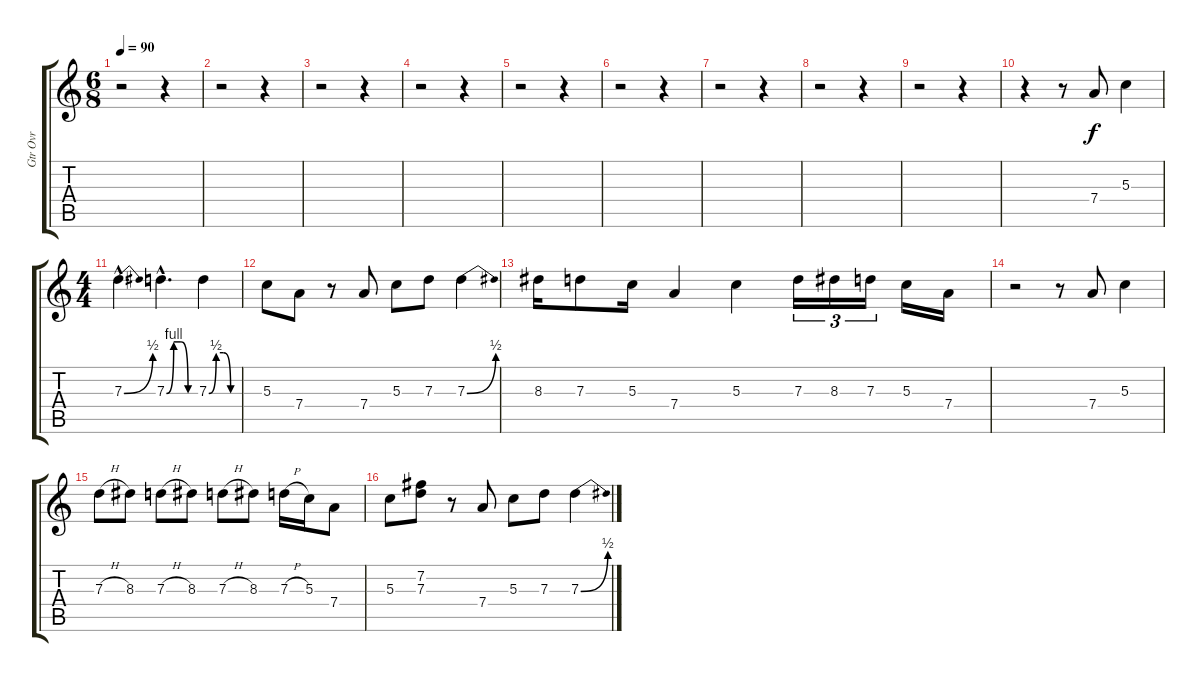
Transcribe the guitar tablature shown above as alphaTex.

\track ("Gtr Ovr" "Gtr Ovr") {instrument overdrivenguitar}
\staff {score tabs}
\tuning (E4 B3 G3 D3 A2 D2) {hide}
\ts (6 8)
\tempo 90
\clef g2
\ks c
r.2{dy f} r.4 |
r.2 r.4 |
r.2 r.4 |
r.2 r.4 |
r.2 r.4 |
r.2 r.4 |
r.2 r.4 |
r.2 r.4 |
r.2 r.4 |
r.4 r.8 7.4.8 5.3.4 |
\ts (4 4)
7.3{be (bend 0 0 60 2) hac}.4{d} 7.3{be (custom 0 0 15 4 30 4 45 0 60 0) hac}.4{d} 7.3{be (custom 0 0 15 2 30 2 45 0 60 0)}.4 |
5.3.8 7.4.8 r.8 7.4.8 5.3.8 7.3.8 7.3{be (bend 0 0 60 2)}.4 |
8.3.16 7.3.8 5.3.16 7.4.4 5.3.4 7.3.16{tu (3 2)} 8.3.16{tu (3 2)} 7.3.16{tu (3 2)} 5.3.16 7.4.16 |
r.2 r.8 7.4.8 5.3.4 |
7.3{h}.8 8.3.8 7.3{h}.8 8.3.8 7.3{h}.8 8.3.8 7.3{h}.16 5.3.16 7.4.8 |
5.3.8 (7.2 7.3).8 r.8 7.4.8 5.3.8 7.3.8 7.3{be (bend 0 0 60 2)}.4
